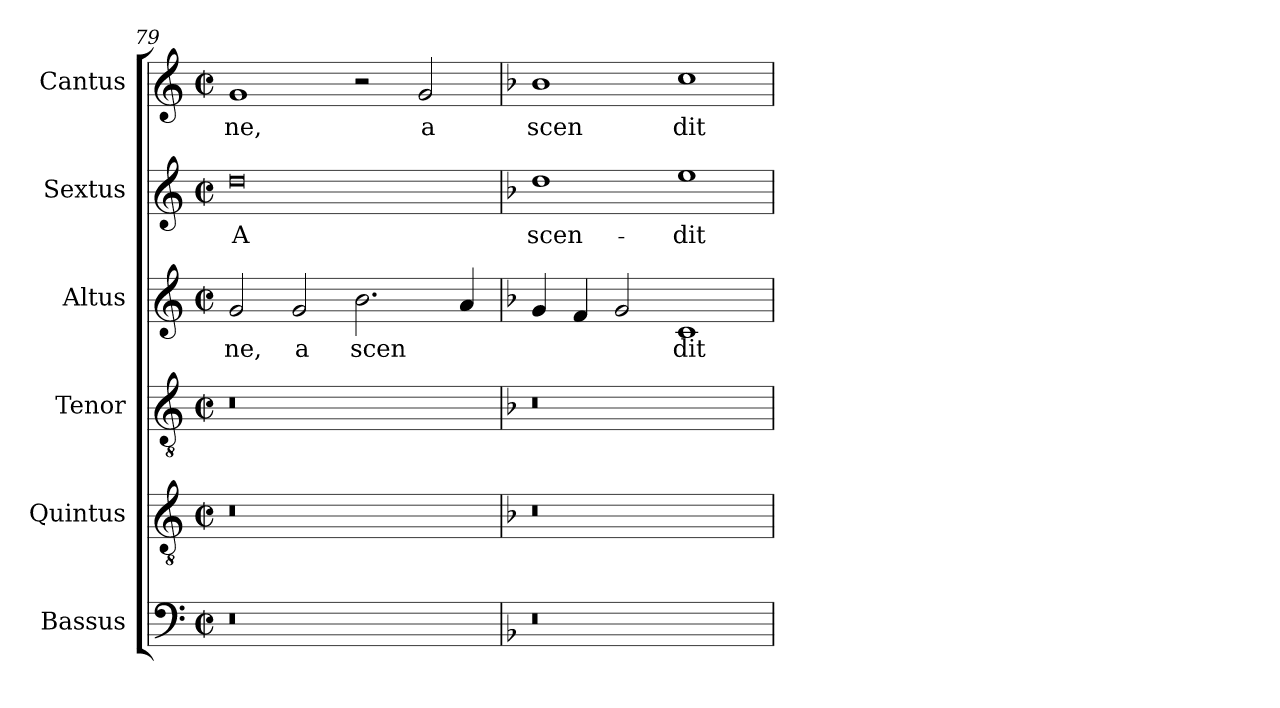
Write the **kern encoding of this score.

**kern	**kern	**kern	**kern	**text	**kern	**text	**kern	**text
*part6	*part5	*part4	*part3	*part3	*part2	*part2	*part1	*part1
*staff6	*staff5	*staff4	*staff3	*staff3	*staff2	*staff2	*staff1	*staff1
*I"Bassus	*I"Quintus	*I"Tenor	*I"Altus	*	*I"Sextus	*	*I"Cantus	*
*clefF4	*clefGv2	*clefGv2	*clefG2	*	*clefG2	*	*clefG2	*
*k[]	*k[]	*k[]	*k[]	*	*k[]	*	*k[]	*
*C:	*C:	*C:	*C:	*	*C:	*	*C:	*
*M2/2	*M2/2	*M2/2	*M2/2	*	*M2/2	*	*M2/2	*
*met(c|)	*met(c|)	*met(c|)	*met(c|)	*	*met(c|)	*	*met(c|)	*
=79	=79	=79	=79	=79	=79	=79	=79	=79
!	!	!	!	!LO:LY:b:cj	!	!LO:LY:b:cj	!	!LO:LY:b:cj
0r	0r	0r	2g/	ne,	0dd	A	1g	ne,
!	!	!	!	!LO:LY:b:cj	!	!	!	!
.	.	.	2g/	a	.	.	.	.
!	!	!	!	!LO:LY:b	!	!	!	!
.	.	.	2.b\	scen	.	.	2r	.
!	!	!	!	!	!	!	!	!LO:LY:b:cj
.	.	.	.	.	.	.	2g/	a
.	.	.	4a/	.	.	.	.	.
!!LO:LB:g=z
=80	=80	=80	=80	=80	=80	=80	=80	=80
*k[b-]	*k[b-]	*k[b-]	*k[b-]	*	*k[b-]	*	*k[b-]	*
*F:	*F:	*F:	*F:	*	*F:	*	*F:	*
!	!	!	!	!	!	!LO:LY:b:cj	!	!LO:LY:b:cj
0r	0r	0r	4g/	.	1dd	scen-	1b-	scen
.	.	.	4f/	.	.	.	.	.
.	.	.	2g/	.	.	.	.	.
!	!	!	!	!LO:LY:b:cj	!	!LO:LY:b:cj	!	!LO:LY:b:cj
.	.	.	1c	dit	1ee	-dit	1cc	dit
=	=	=	=	=	=	=	=	=
*-	*-	*-	*-	*-	*-	*-	*-	*-
